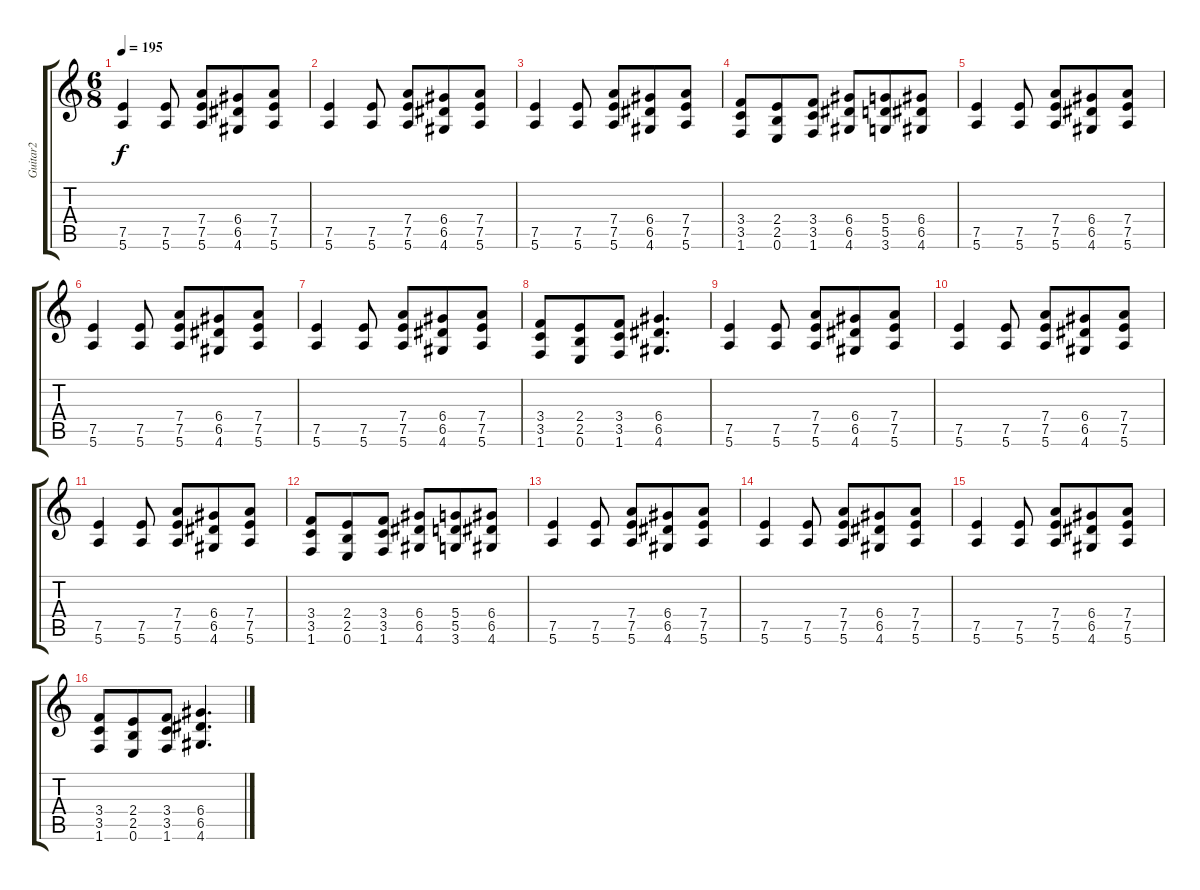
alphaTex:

\track ("Guitar2" "Guitar2") {instrument distortionguitar}
\staff {score tabs}
\tuning (E4 B3 G3 D3 A2 E2) {hide}
\ts (6 8)
\tempo 195
\clef g2
\ks c
(7.5 5.6).4{dy f} (7.5 5.6).8 (7.4 7.5 5.6).8 (6.4 6.5 4.6).8 (7.4 7.5 5.6).8 |
(7.5 5.6).4 (7.5 5.6).8 (7.4 7.5 5.6).8 (6.4 6.5 4.6).8 (7.4 7.5 5.6).8 |
(7.5 5.6).4 (7.5 5.6).8 (7.4 7.5 5.6).8 (6.4 6.5 4.6).8 (7.4 7.5 5.6).8 |
(3.4 3.5 1.6).8 (2.4 2.5 0.6).8 (3.4 3.5 1.6).8 (6.4 6.5 4.6).8 (5.4 5.5 3.6).8 (6.4 6.5 4.6).8 |
(7.5 5.6).4 (7.5 5.6).8 (7.4 7.5 5.6).8 (6.4 6.5 4.6).8 (7.4 7.5 5.6).8 |
(7.5 5.6).4 (7.5 5.6).8 (7.4 7.5 5.6).8 (6.4 6.5 4.6).8 (7.4 7.5 5.6).8 |
(7.5 5.6).4 (7.5 5.6).8 (7.4 7.5 5.6).8 (6.4 6.5 4.6).8 (7.4 7.5 5.6).8 |
(3.4 3.5 1.6).8 (2.4 2.5 0.6).8 (3.4 3.5 1.6).8 (6.4 6.5 4.6).4{d} |
(7.5 5.6).4 (7.5 5.6).8 (7.4 7.5 5.6).8 (6.4 6.5 4.6).8 (7.4 7.5 5.6).8 |
(7.5 5.6).4 (7.5 5.6).8 (7.4 7.5 5.6).8 (6.4 6.5 4.6).8 (7.4 7.5 5.6).8 |
(7.5 5.6).4 (7.5 5.6).8 (7.4 7.5 5.6).8 (6.4 6.5 4.6).8 (7.4 7.5 5.6).8 |
(3.4 3.5 1.6).8 (2.4 2.5 0.6).8 (3.4 3.5 1.6).8 (6.4 6.5 4.6).8 (5.4 5.5 3.6).8 (6.4 6.5 4.6).8 |
(7.5 5.6).4 (7.5 5.6).8 (7.4 7.5 5.6).8 (6.4 6.5 4.6).8 (7.4 7.5 5.6).8 |
(7.5 5.6).4 (7.5 5.6).8 (7.4 7.5 5.6).8 (6.4 6.5 4.6).8 (7.4 7.5 5.6).8 |
(7.5 5.6).4 (7.5 5.6).8 (7.4 7.5 5.6).8 (6.4 6.5 4.6).8 (7.4 7.5 5.6).8 |
(3.4 3.5 1.6).8 (2.4 2.5 0.6).8 (3.4 3.5 1.6).8 (6.4 6.5 4.6).4{d}
